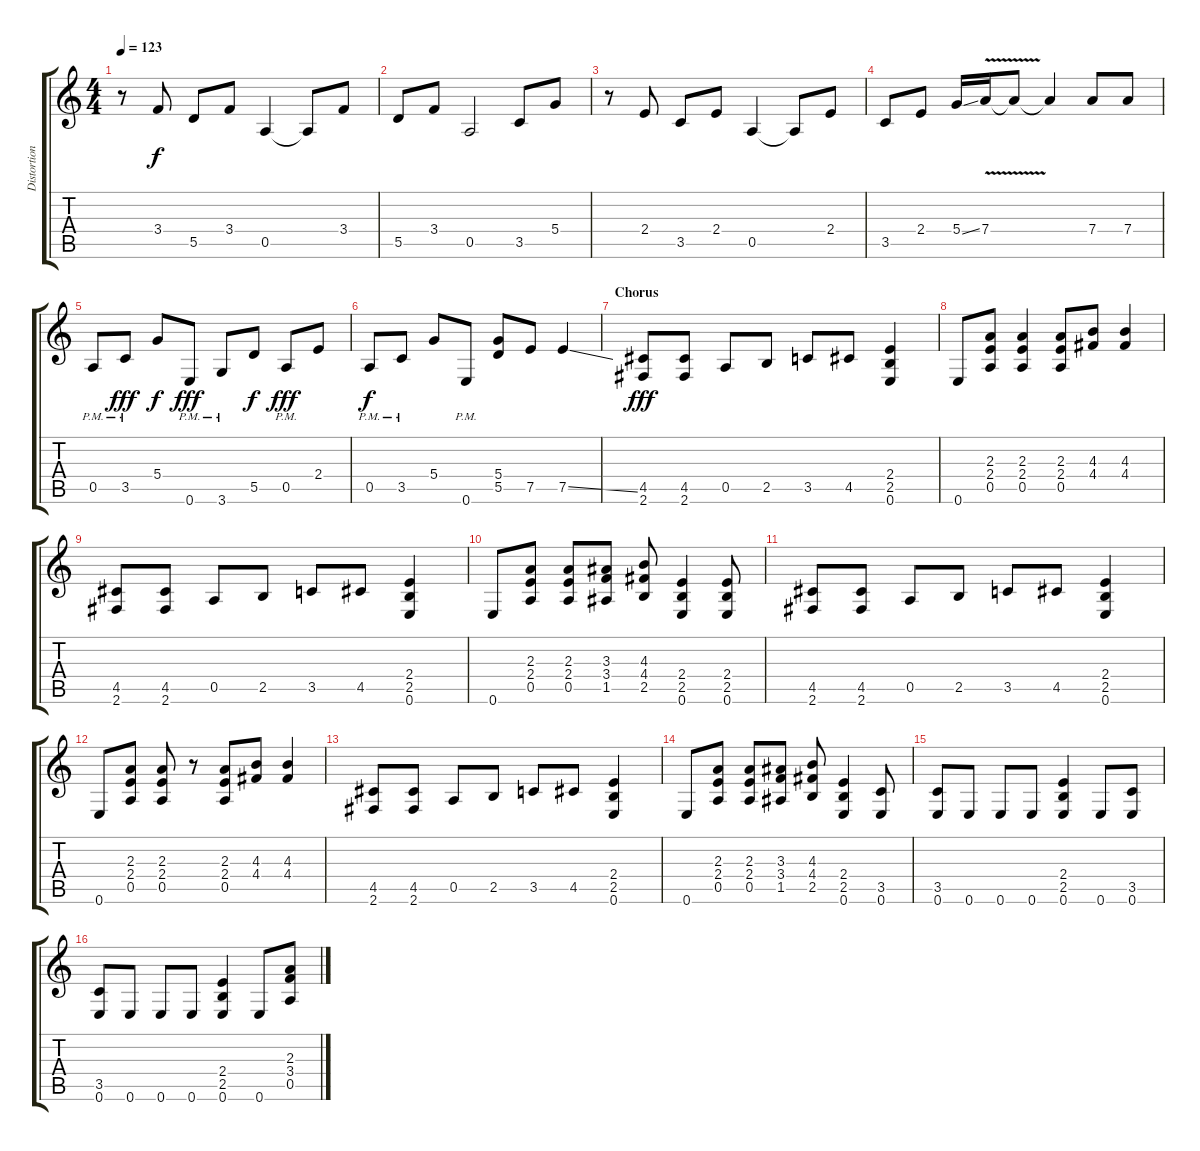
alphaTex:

\track ("Distortion guitar 1" "Distortion") {instrument distortionguitar}
\staff {score tabs}
\tuning (E4 B3 G3 D3 A2 E2) {hide}
\ts (4 4)
\tempo 123
\clef g2
\ks c
r.8{dy f} 3.4.8 5.5.8 3.4.8 0.5.4 0.5{t}.8 3.4.8 |
5.5.8 3.4.8 0.5.2 3.5.8 5.4.8 |
r.8 2.4.8 3.5.8 2.4.8 0.5.4 0.5{t}.8 2.4.8 |
3.5.8 2.4.8 5.4{ss}.16 7.4{v}.16 7.4{t}.8 7.4{t}.4 7.4.8 7.4.8 |
0.5{pm}.8 3.5{pm}.8{dy fff} 5.4.8{dy f} 0.6{pm}.8{dy fff} 3.6{pm}.8 5.5.8{dy f} 0.5{pm}.8{dy fff} 2.4.8 |
0.5{pm}.8{dy f} 3.5{pm}.8 5.4.8 0.6{pm}.8 (5.4 5.5).8 7.5.8 7.5{ss}.4 |
\section ("" "Chorus")
(4.5 2.6).8{dy fff} (4.5 2.6).8 0.5.8 2.5.8 3.5.8 4.5.8 (2.4 2.5 0.6).4 |
0.6.8 (2.3 2.4 0.5).8 (2.3 2.4 0.5).4 (2.3 2.4 0.5).8 (4.3 4.4).8 (4.3 4.4).4 |
(4.5 2.6).8 (4.5 2.6).8 0.5.8 2.5.8 3.5.8 4.5.8 (2.4 2.5 0.6).4 |
0.6.8 (2.3 2.4 0.5).8 (2.3 2.4 0.5).8 (3.3 3.4 1.5).8 (4.3 4.4 2.5).8 (2.4 2.5 0.6).4 (2.4 2.5 0.6).8 |
(4.5 2.6).8 (4.5 2.6).8 0.5.8 2.5.8 3.5.8 4.5.8 (2.4 2.5 0.6).4 |
0.6.8 (2.3 2.4 0.5).8 (2.3 2.4 0.5).8 r.8 (2.3 2.4 0.5).8 (4.3 4.4).8 (4.3 4.4).4 |
(4.5 2.6).8 (4.5 2.6).8 0.5.8 2.5.8 3.5.8 4.5.8 (2.4 2.5 0.6).4 |
0.6.8 (2.3 2.4 0.5).8 (2.3 2.4 0.5).8 (3.3 3.4 1.5).8 (4.3 4.4 2.5).8 (2.4 2.5 0.6).4 (3.5 0.6).8 |
(3.5 0.6).8 0.6.8 0.6.8 0.6.8 (2.4 2.5 0.6).4 0.6.8 (3.5 0.6).8 |
(3.5 0.6).8 0.6.8 0.6.8 0.6.8 (2.4 2.5 0.6).4 0.6.8 (2.3 3.4 0.5).8
